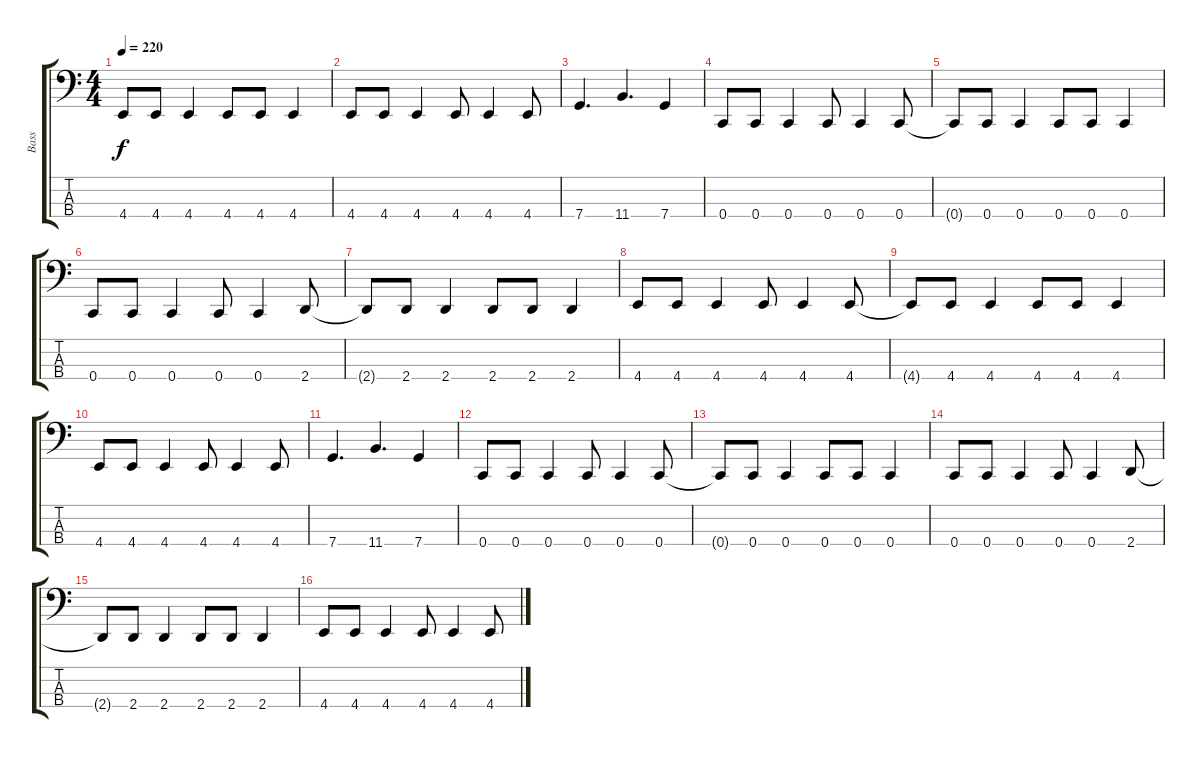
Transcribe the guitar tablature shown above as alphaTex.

\track (" Bass" " Bass") {instrument electricbasspick}
\staff {score tabs}
\tuning (Eb2 Bb1 F1 C1) {hide}
\ts (4 4)
\tempo 220
\clef f4
\ks c
4.4{t}.8{dy f} 4.4.8 4.4.4 4.4.8 4.4.8 4.4.4 |
4.4.8 4.4.8 4.4.4 4.4.8 4.4.4 4.4.8 |
7.4.4{d} 11.4.4{d} 7.4.4 |
0.4.8 0.4.8 0.4.4 0.4.8 0.4.4 0.4.8 |
0.4{t}.8 0.4.8 0.4.4 0.4.8 0.4.8 0.4.4 |
0.4.8 0.4.8 0.4.4 0.4.8 0.4.4 2.4.8 |
2.4{t}.8 2.4.8 2.4.4 2.4.8 2.4.8 2.4.4 |
4.4.8 4.4.8 4.4.4 4.4.8 4.4.4 4.4.8 |
4.4{t}.8 4.4.8 4.4.4 4.4.8 4.4.8 4.4.4 |
4.4.8 4.4.8 4.4.4 4.4.8 4.4.4 4.4.8 |
7.4.4{d} 11.4.4{d} 7.4.4 |
0.4.8 0.4.8 0.4.4 0.4.8 0.4.4 0.4.8 |
0.4{t}.8 0.4.8 0.4.4 0.4.8 0.4.8 0.4.4 |
0.4.8 0.4.8 0.4.4 0.4.8 0.4.4 2.4.8 |
2.4{t}.8 2.4.8 2.4.4 2.4.8 2.4.8 2.4.4 |
4.4.8 4.4.8 4.4.4 4.4.8 4.4.4 4.4.8
